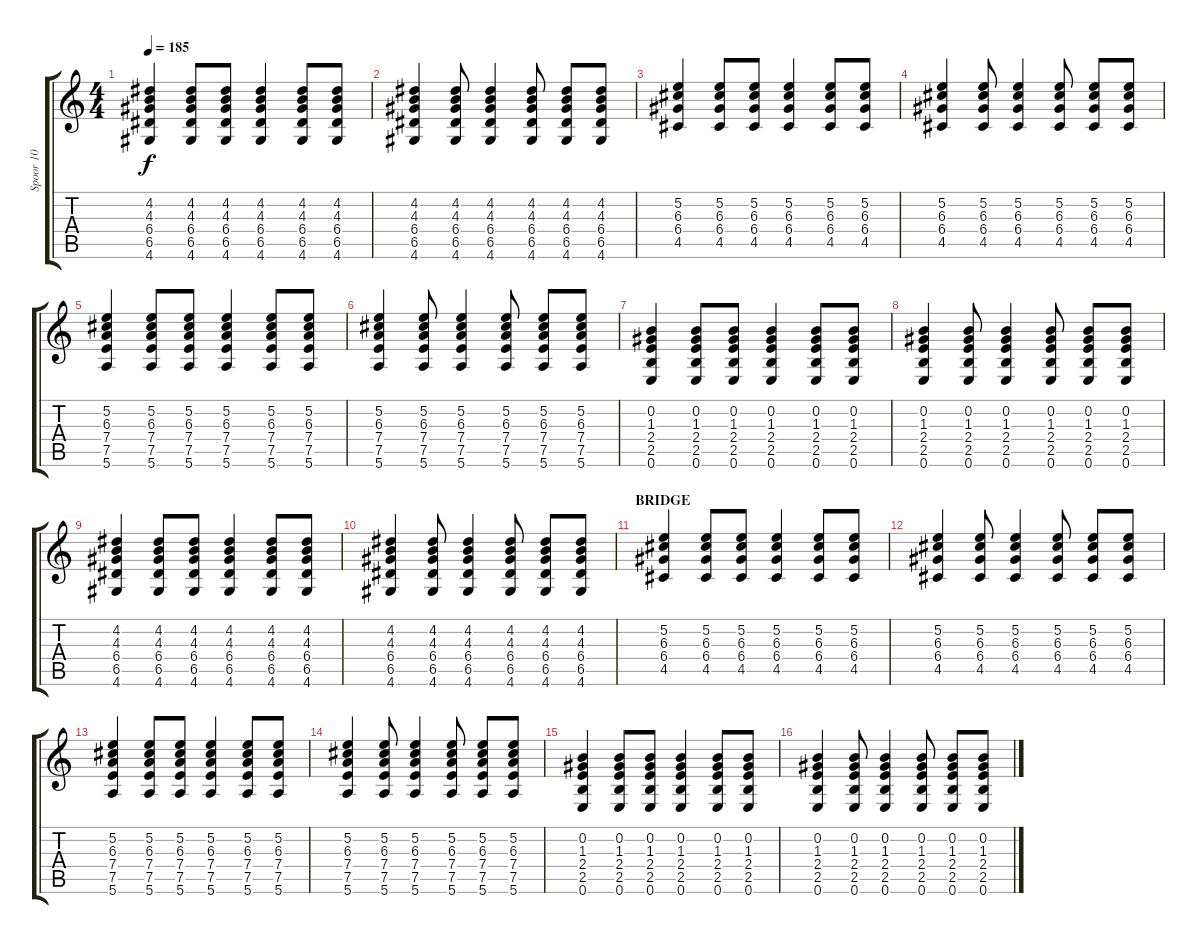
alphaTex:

\track ("Spoor 10" "Spoor 10") {instrument acousticguitarnylon}
\staff {score tabs}
\tuning (E4 B3 G3 D3 A2 E2) {hide}
\ts (4 4)
\tempo 185
\clef g2
\ks c
(4.2 4.3 6.4 6.5 4.6).4{dy f} (4.2 4.3 6.4 6.5 4.6).8 (4.2 4.3 6.4 6.5 4.6).8 (4.2 4.3 6.4 6.5 4.6).4 (4.2 4.3 6.4 6.5 4.6).8 (4.2 4.3 6.4 6.5 4.6).8 |
(4.2 4.3 6.4 6.5 4.6).4 (4.2 4.3 6.4 6.5 4.6).8 (4.2 4.3 6.4 6.5 4.6).4 (4.2 4.3 6.4 6.5 4.6).8 (4.2 4.3 6.4 6.5 4.6).8 (4.2 4.3 6.4 6.5 4.6).8 |
(5.2 6.3 6.4 4.5).4 (5.2 6.3 6.4 4.5).8 (5.2 6.3 6.4 4.5).8 (5.2 6.3 6.4 4.5).4 (5.2 6.3 6.4 4.5).8 (5.2 6.3 6.4 4.5).8 |
(5.2 6.3 6.4 4.5).4 (5.2 6.3 6.4 4.5).8 (5.2 6.3 6.4 4.5).4 (5.2 6.3 6.4 4.5).8 (5.2 6.3 6.4 4.5).8 (5.2 6.3 6.4 4.5).8 |
(5.2 6.3 7.4 7.5 5.6).4 (5.2 6.3 7.4 7.5 5.6).8 (5.2 6.3 7.4 7.5 5.6).8 (5.2 6.3 7.4 7.5 5.6).4 (5.2 6.3 7.4 7.5 5.6).8 (5.2 6.3 7.4 7.5 5.6).8 |
(5.2 6.3 7.4 7.5 5.6).4 (5.2 6.3 7.4 7.5 5.6).8 (5.2 6.3 7.4 7.5 5.6).4 (5.2 6.3 7.4 7.5 5.6).8 (5.2 6.3 7.4 7.5 5.6).8 (5.2 6.3 7.4 7.5 5.6).8 |
(0.2 1.3 2.4 2.5 0.6).4 (0.2 1.3 2.4 2.5 0.6).8 (0.2 1.3 2.4 2.5 0.6).8 (0.2 1.3 2.4 2.5 0.6).4 (0.2 1.3 2.4 2.5 0.6).8 (0.2 1.3 2.4 2.5 0.6).8 |
(0.2 1.3 2.4 2.5 0.6).4 (0.2 1.3 2.4 2.5 0.6).8 (0.2 1.3 2.4 2.5 0.6).4 (0.2 1.3 2.4 2.5 0.6).8 (0.2 1.3 2.4 2.5 0.6).8 (0.2 1.3 2.4 2.5 0.6).8 |
(4.2 4.3 6.4 6.5 4.6).4 (4.2 4.3 6.4 6.5 4.6).8 (4.2 4.3 6.4 6.5 4.6).8 (4.2 4.3 6.4 6.5 4.6).4 (4.2 4.3 6.4 6.5 4.6).8 (4.2 4.3 6.4 6.5 4.6).8 |
(4.2 4.3 6.4 6.5 4.6).4 (4.2 4.3 6.4 6.5 4.6).8 (4.2 4.3 6.4 6.5 4.6).4 (4.2 4.3 6.4 6.5 4.6).8 (4.2 4.3 6.4 6.5 4.6).8 (4.2 4.3 6.4 6.5 4.6).8 |
\section ("" "BRIDGE")
(5.2 6.3 6.4 4.5).4 (5.2 6.3 6.4 4.5).8 (5.2 6.3 6.4 4.5).8 (5.2 6.3 6.4 4.5).4 (5.2 6.3 6.4 4.5).8 (5.2 6.3 6.4 4.5).8 |
(5.2 6.3 6.4 4.5).4 (5.2 6.3 6.4 4.5).8 (5.2 6.3 6.4 4.5).4 (5.2 6.3 6.4 4.5).8 (5.2 6.3 6.4 4.5).8 (5.2 6.3 6.4 4.5).8 |
(5.2 6.3 7.4 7.5 5.6).4 (5.2 6.3 7.4 7.5 5.6).8 (5.2 6.3 7.4 7.5 5.6).8 (5.2 6.3 7.4 7.5 5.6).4 (5.2 6.3 7.4 7.5 5.6).8 (5.2 6.3 7.4 7.5 5.6).8 |
(5.2 6.3 7.4 7.5 5.6).4 (5.2 6.3 7.4 7.5 5.6).8 (5.2 6.3 7.4 7.5 5.6).4 (5.2 6.3 7.4 7.5 5.6).8 (5.2 6.3 7.4 7.5 5.6).8 (5.2 6.3 7.4 7.5 5.6).8 |
(0.2 1.3 2.4 2.5 0.6).4 (0.2 1.3 2.4 2.5 0.6).8 (0.2 1.3 2.4 2.5 0.6).8 (0.2 1.3 2.4 2.5 0.6).4 (0.2 1.3 2.4 2.5 0.6).8 (0.2 1.3 2.4 2.5 0.6).8 |
(0.2 1.3 2.4 2.5 0.6).4 (0.2 1.3 2.4 2.5 0.6).8 (0.2 1.3 2.4 2.5 0.6).4 (0.2 1.3 2.4 2.5 0.6).8 (0.2 1.3 2.4 2.5 0.6).8 (0.2 1.3 2.4 2.5 0.6).8
